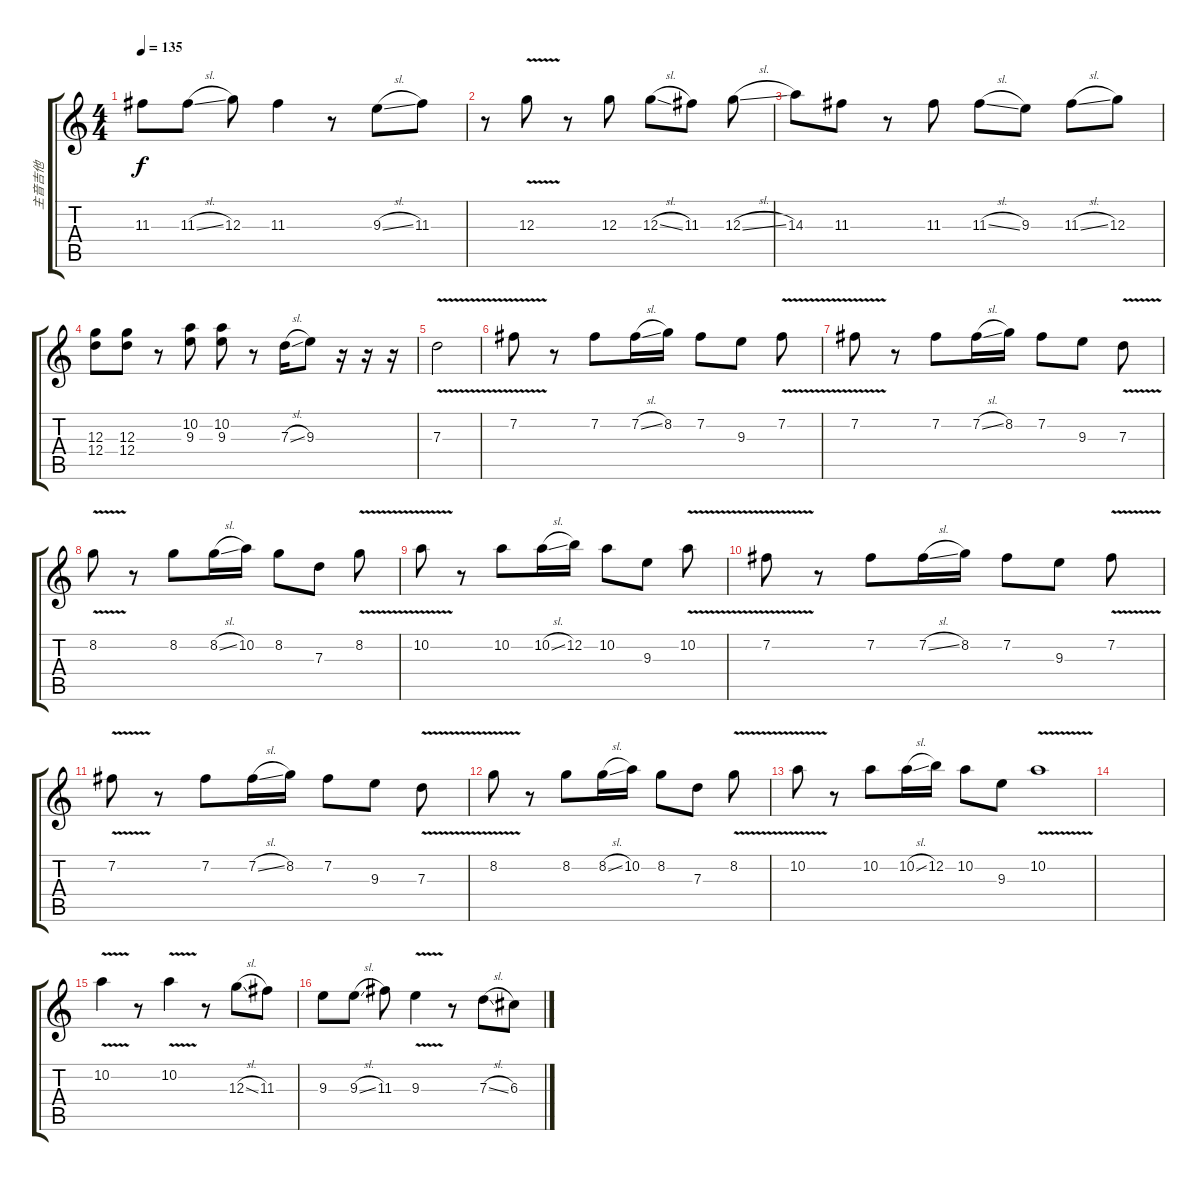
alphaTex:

\track ("主音吉他" "主音吉他") {instrument overdrivenguitar}
\staff {score tabs}
\tuning (E4 B3 G3 D3 A2 E2) {hide}
\ts (4 4)
\tempo 135
\clef g2
\ks c
11.3.8{dy f} 11.3{sl}.8 12.3.8 11.3.4 r.8 9.3{sl}.8 11.3.8 |
r.8 12.3{v}.8 r.8 12.3.8 12.3{sl}.8 11.3.8 12.3{sl}.8 |
14.3.8 11.3.8 r.8 11.3.8 11.3{sl}.8 9.3.8{txt ""} 11.3{sl}.8 12.3.8 |
(12.3 12.4).8 (12.3 12.4).8 r.8 (10.2 9.3).8 (10.2 9.3).8 r.8 7.3{sl}.16 9.3.8 r.16 r.16 r.16 |
7.3{v}.2 |
7.2{v}.8 r.8 7.2.8 7.2{sl}.16 8.2.16 7.2.8 9.3.8 7.2{v}.8 |
7.2{v}.8 r.8 7.2.8 7.2{sl}.16 8.2.16 7.2.8 9.3.8 7.3{v}.8 |
8.2{v}.8 r.8 8.2.8 8.2{sl}.16 10.2.16 8.2.8 7.3.8 8.2{v}.8 |
10.2{v}.8 r.8 10.2.8 10.2{sl}.16 12.2.16 10.2.8 9.3.8 10.2{v}.8 |
7.2{v}.8 r.8 7.2.8 7.2{sl}.16 8.2.16 7.2.8 9.3.8 7.2{v}.8 |
7.2{v}.8 r.8 7.2.8 7.2{sl}.16 8.2.16 7.2.8 9.3.8 7.3{v}.8 |
8.2{v}.8 r.8 8.2.8 8.2{sl}.16 10.2.16 8.2.8 7.3.8 8.2{v}.8 |
10.2{v}.8 r.8 10.2.8 10.2{sl}.16 12.2.16 10.2.8 9.3.8 10.2{v}.1 |
|
10.2{v}.4 r.8 10.2{v}.4 r.8 12.3{sl}.8 11.3.8 |
9.3.8 9.3{sl}.8 11.3.8 9.3{v}.4 r.8 7.3{sl}.8 6.3.8
